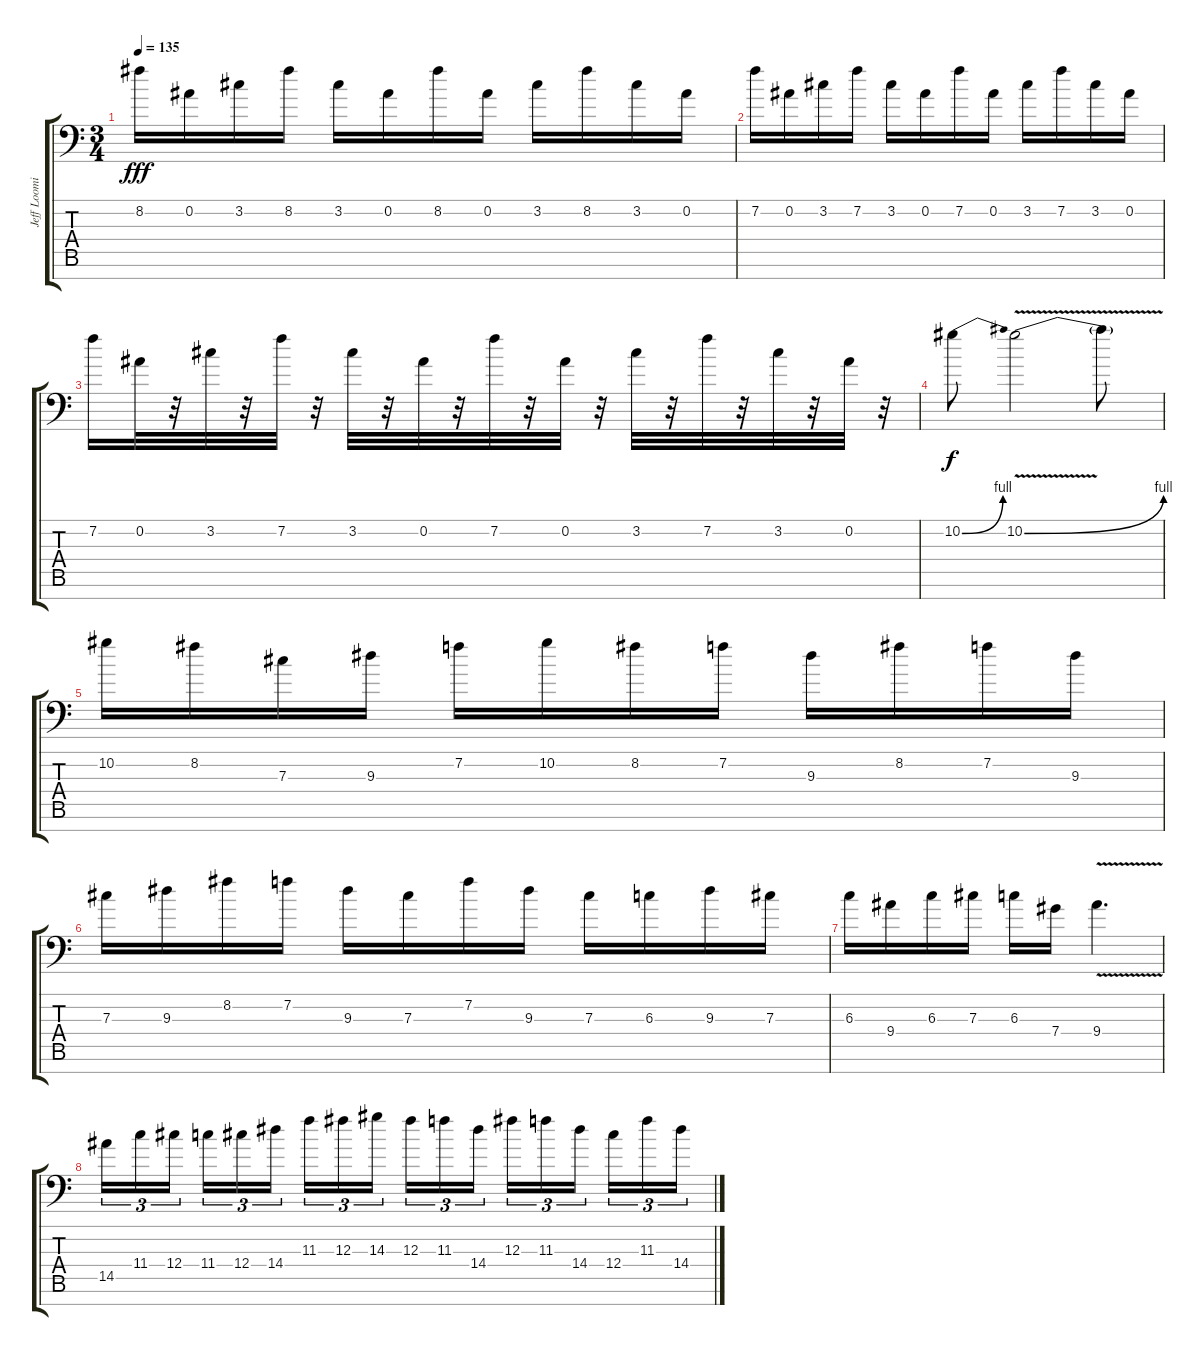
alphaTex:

\track ("Jeff Loomis Lead" "Jeff Loomi") {instrument distortionguitar}
\staff {score tabs}
\tuning (Eb4 Bb3 Gb3 Db3 Ab2 Eb2 Bb1) {hide}
\ts (3 4)
\tempo 135
\clef f4
\ks c
8.2.16{dy fff} 0.2.16 3.2.16 8.2.16 3.2.16 0.2.16 8.2.16 0.2.16 3.2.16 8.2.16 3.2.16 0.2.16 |
7.2.16 0.2.16 3.2.16 7.2.16 3.2.16 0.2.16 7.2.16 0.2.16 3.2.16 7.2.16 3.2.16 0.2.16 |
7.2.16 0.2.32 r.32 3.2.32 r.32 7.2.32 r.32 3.2.32 r.32 0.2.32 r.32 7.2.32 r.32 0.2.32 r.32 3.2.32 r.32 7.2.32 r.32 3.2.32 r.32 0.2.32 r.32 |
10.2{be (bend 0 0 60 4)}.8{dy f} 10.2{be (bend 0 0 60 4) v}.2 10.2{t}.8 |
10.2.16 8.2.16 7.3.16 9.3.16 7.2.16 10.2.16 8.2.16 7.2.16 9.3.16 8.2.16 7.2.16 9.3.16 |
7.3.16 9.3.16 8.2.16 7.2.16 9.3.16 7.3.16 7.2.16 9.3.16 7.3.16 6.3.16 9.3.16 7.3.16 |
6.3.16 9.4.16 6.3.16 7.3.16 6.3.16 7.4.16 9.4{v}.4{d} |
14.5.16{tu (3 2)} 11.4.16{tu (3 2)} 12.4.16{tu (3 2) beam splitsecondary} 11.4.16{tu (3 2)} 12.4.16{tu (3 2)} 14.4.16{tu (3 2)} 11.3.16{tu (3 2)} 12.3.16{tu (3 2)} 14.3.16{tu (3 2) beam splitsecondary} 12.3.16{tu (3 2)} 11.3.16{tu (3 2)} 14.4.16{tu (3 2)} 12.3.16{tu (3 2)} 11.3.16{tu (3 2)} 14.4.16{tu (3 2) beam splitsecondary} 12.4.16{tu (3 2)} 11.3.16{tu (3 2)} 14.4.16{tu (3 2)}
